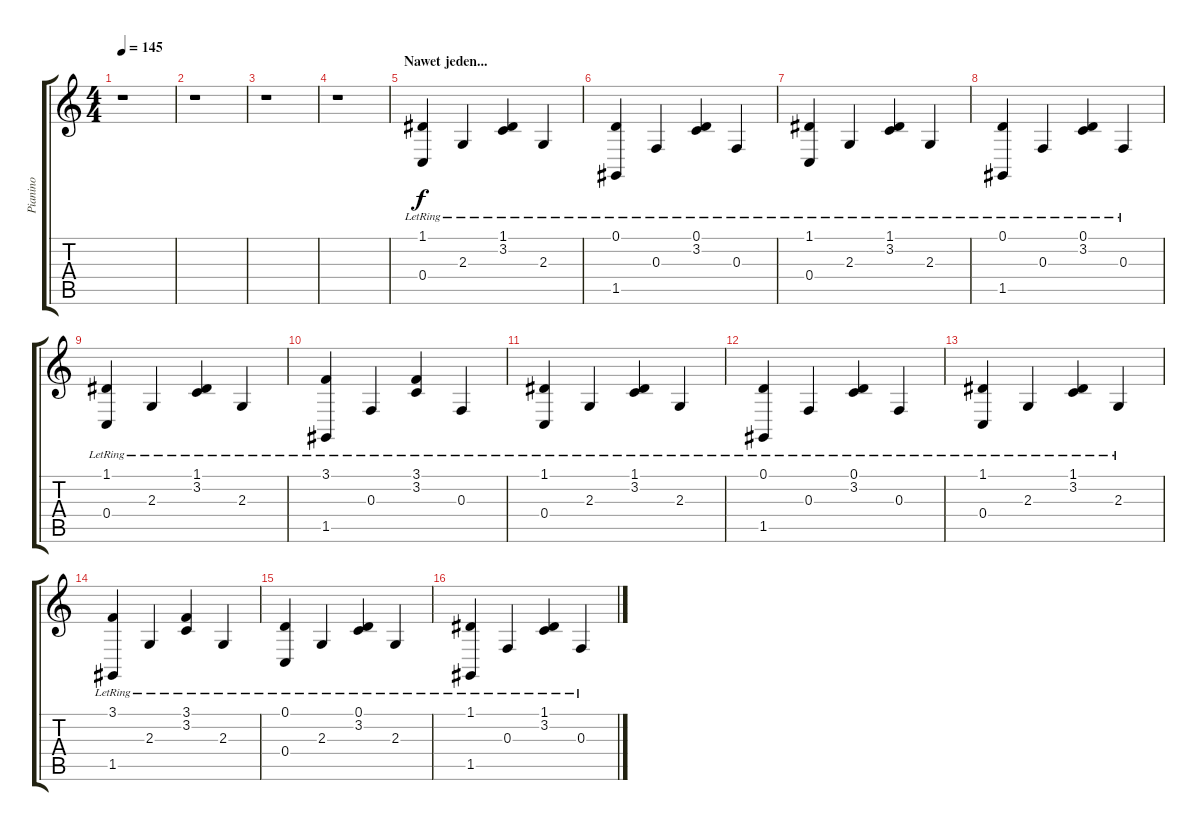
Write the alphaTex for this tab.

\track ("Pianino" "Pianino") {instrument acousticgrandpiano}
\staff {score tabs}
\tuning (D4 A3 F3 C3 G2 C2) {hide}
\ts (4 4)
\tempo 145
\clef g2
\ks c
r.1{dy f instrument acousticgrandpiano} |
r.1 |
r.1 |
r.1 |
\section ("" "Nawet jeden...")
(1.1{lr} 0.4{lr}).4{volume 11} 2.3{lr}.4 (1.1{lr} 3.2{lr}).4 2.3{lr}.4 |
(0.1{lr} 1.5{lr}).4 0.3{lr}.4 (0.1{lr} 3.2{lr}).4 0.3{lr}.4 |
(1.1{lr} 0.4{lr}).4 2.3{lr}.4 (1.1{lr} 3.2{lr}).4 2.3{lr}.4 |
(0.1{lr} 1.5{lr}).4 0.3{lr}.4 (0.1{lr} 3.2{lr}).4 0.3{lr}.4 |
(1.1{lr} 0.4{lr}).4 2.3{lr}.4 (1.1{lr} 3.2{lr}).4 2.3{lr}.4 |
(3.1{lr} 1.5{lr}).4 0.3{lr}.4 (3.1{lr} 3.2{lr}).4 0.3{lr}.4 |
(1.1{lr} 0.4{lr}).4 2.3{lr}.4 (1.1{lr} 3.2{lr}).4 2.3{lr}.4 |
(0.1{lr} 1.5{lr}).4 0.3{lr}.4 (0.1{lr} 3.2{lr}).4 0.3{lr}.4 |
(1.1{lr} 0.4{lr}).4 2.3{lr}.4 (1.1{lr} 3.2{lr}).4 2.3{lr}.4 |
(3.1{lr} 1.5{lr}).4 2.3{lr}.4 (3.1{lr} 3.2{lr}).4 2.3{lr}.4 |
(0.1{lr} 0.4{lr}).4 2.3{lr}.4 (0.1{lr} 3.2{lr}).4 2.3{lr}.4 |
(1.1{lr} 1.5{lr}).4 0.3{lr}.4 (1.1{lr} 3.2{lr}).4 0.3{lr}.4
